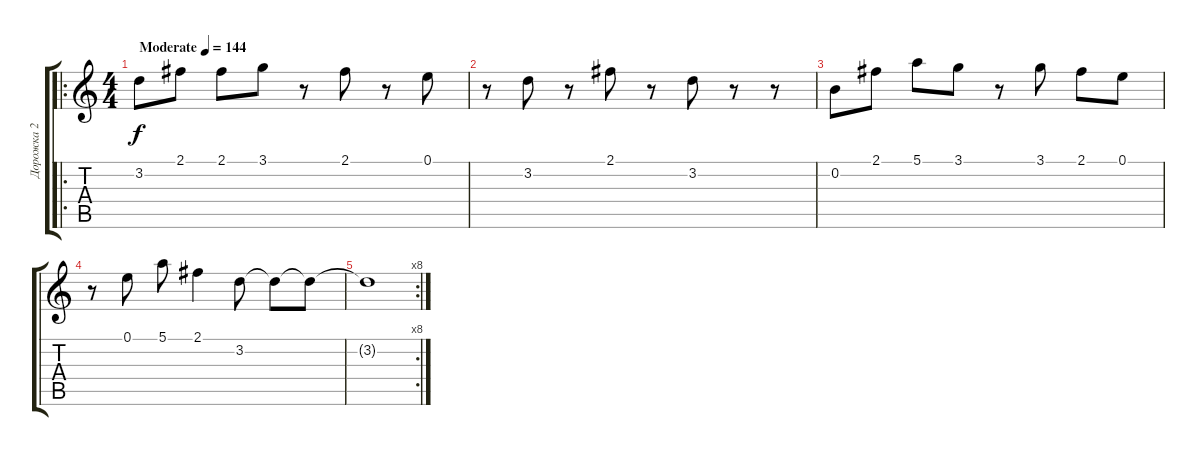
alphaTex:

\track ("Дорожка 2" "Дорожка 2") {instrument overdrivenguitar}
\staff {score tabs}
\tuning (E4 B3 G3 D3 A2 E2) {hide}
\ro
\ts (4 4)
\tempo (144 "Moderate")
\clef g2
\ks c
3.2.8{dy f instrument overdrivenguitar} 2.1.8 2.1.8 3.1.8 r.8 2.1.8 r.8 0.1.8 |
r.8 3.2.8 r.8 2.1.8 r.8 3.2.8 r.8 r.8 |
0.2.8 2.1.8 5.1.8 3.1.8 r.8 3.1.8 2.1.8 0.1.8 |
r.8 0.1.8 5.1.8 2.1.4 3.2.8 3.2{t}.8 3.2{t}.8 |
\rc 8
3.2{t}.1
